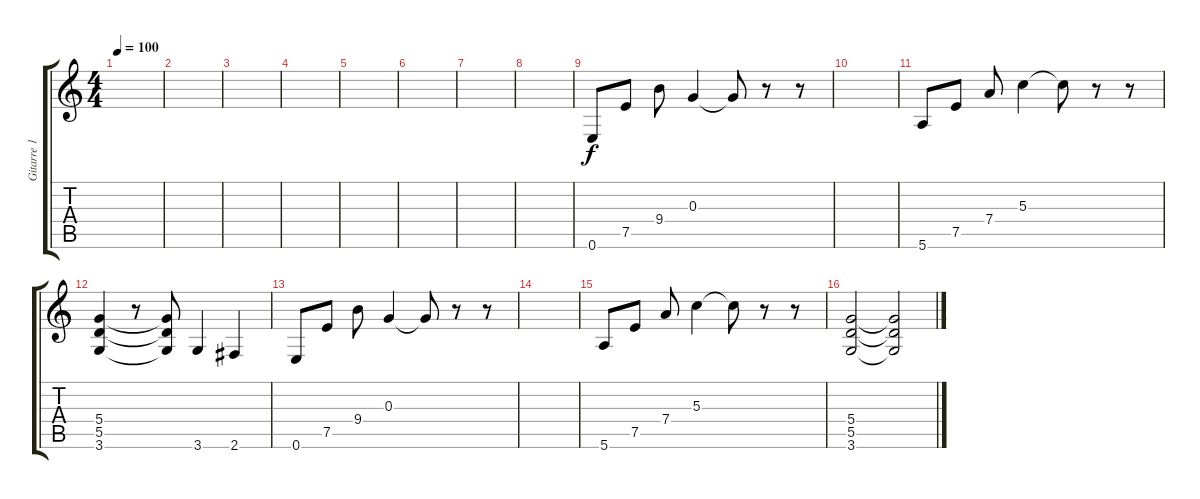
\track ("Gitarre 1" "Gitarre 1") {instrument acousticguitarsteel}
\staff {score tabs}
\tuning (E4 B3 G3 D3 A2 E2) {hide}
\ts (4 4)
\tempo 100
\clef g2
\ks c
|
|
|
|
|
|
|
|
0.6.8 7.5.8 9.4.8 0.3.4 0.3{t}.8 r.8 r.8 |
|
5.6.8 7.5.8 7.4.8 5.3.4 5.3{t}.8 r.8 r.8 |
(5.4 5.5 3.6).4 r.8 (5.4{t} 5.5{t} 3.6{t}).8 3.6.4 2.6.4 |
0.6.8 7.5.8 9.4.8 0.3.4 0.3{t}.8 r.8 r.8 |
|
5.6.8 7.5.8 7.4.8 5.3.4 5.3{t}.8 r.8 r.8 |
(5.4 5.5 3.6).2 (5.4{t} 5.5{t} 3.6{t}).2
